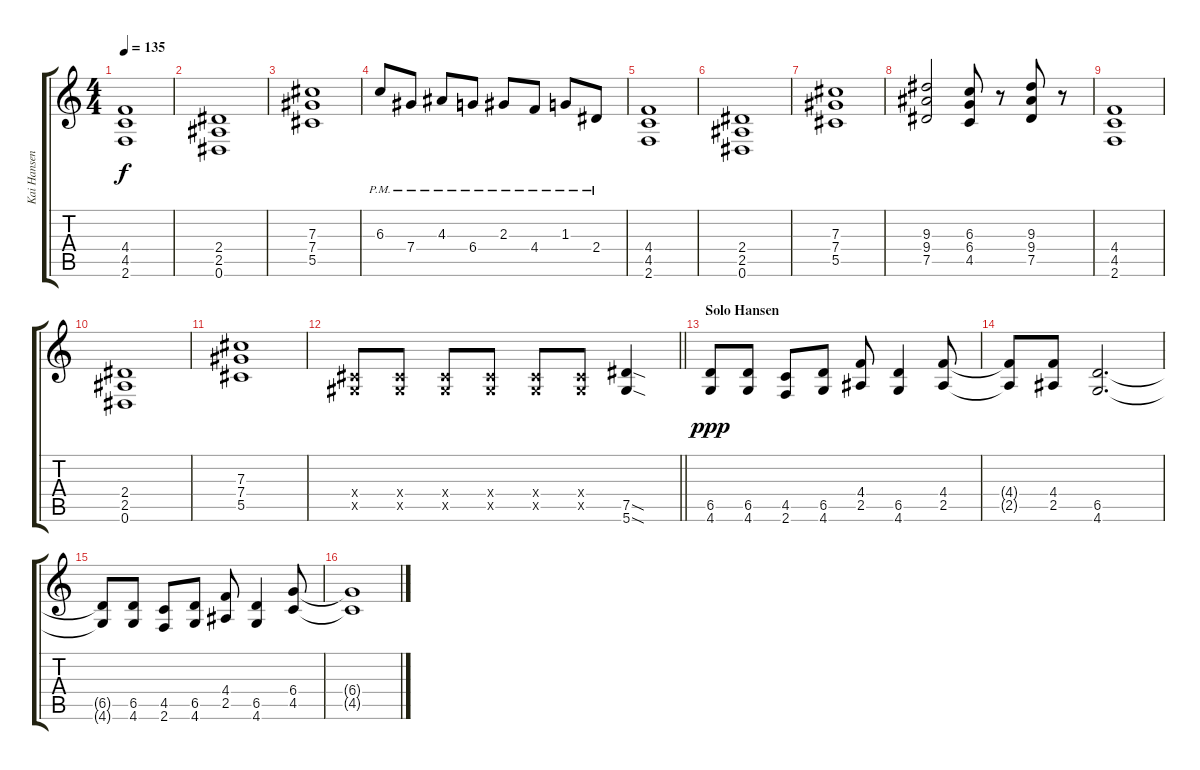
\track ("Kai Hansen" "Kai Hansen") {instrument distortionguitar}
\staff {score tabs}
\tuning (Eb4 Bb3 Gb3 Db3 Ab2 Eb2) {hide}
\ts (4 4)
\tempo 135
\clef g2
\ks c
(4.4 4.5 2.6).1{dy f} |
(2.4 2.5 0.6).1 |
(7.3 7.4 5.5).1 |
6.3{pm}.8 7.4{pm}.8 4.3{pm}.8 6.4{pm}.8 2.3{pm}.8 4.4{pm}.8 1.3{pm}.8 2.4{pm}.8 |
(4.4 4.5 2.6).1 |
(2.4 2.5 0.6).1 |
(7.3 7.4 5.5).1 |
(9.3 9.4 7.5).2 (6.3 6.4 4.5).8 r.8 (9.3 9.4 7.5).8 r.8 |
(4.4 4.5 2.6).1 |
(2.4 2.5 0.6).1 |
(7.3 7.4 5.5).1 |
\barLineRight lightlight
(0.4{x} 0.5{x}).8 (0.4{x} 0.5{x}).8 (0.4{x} 0.5{x}).8 (0.4{x} 0.5{x}).8 (0.4{x} 0.5{x}).8 (0.4{x} 0.5{x}).8 (7.5{sod} 5.6{sod}).4 |
\section ("" "Solo Hansen")
(6.5 4.6).8{dy ppp} (6.5 4.6).8 (4.5 2.6).8 (6.5 4.6).8 (4.4 2.5).8 (6.5 4.6).4 (4.4 2.5).8 |
(4.4{t} 2.5{t}).8 (4.4 2.5).8 (6.5 4.6).2{d} |
(6.5{t} 4.6{t}).8 (6.5 4.6).8 (4.5 2.6).8 (6.5 4.6).8 (4.4 2.5).8 (6.5 4.6).4 (6.4 4.5).8 |
(6.4{t} 4.5{t}).1
